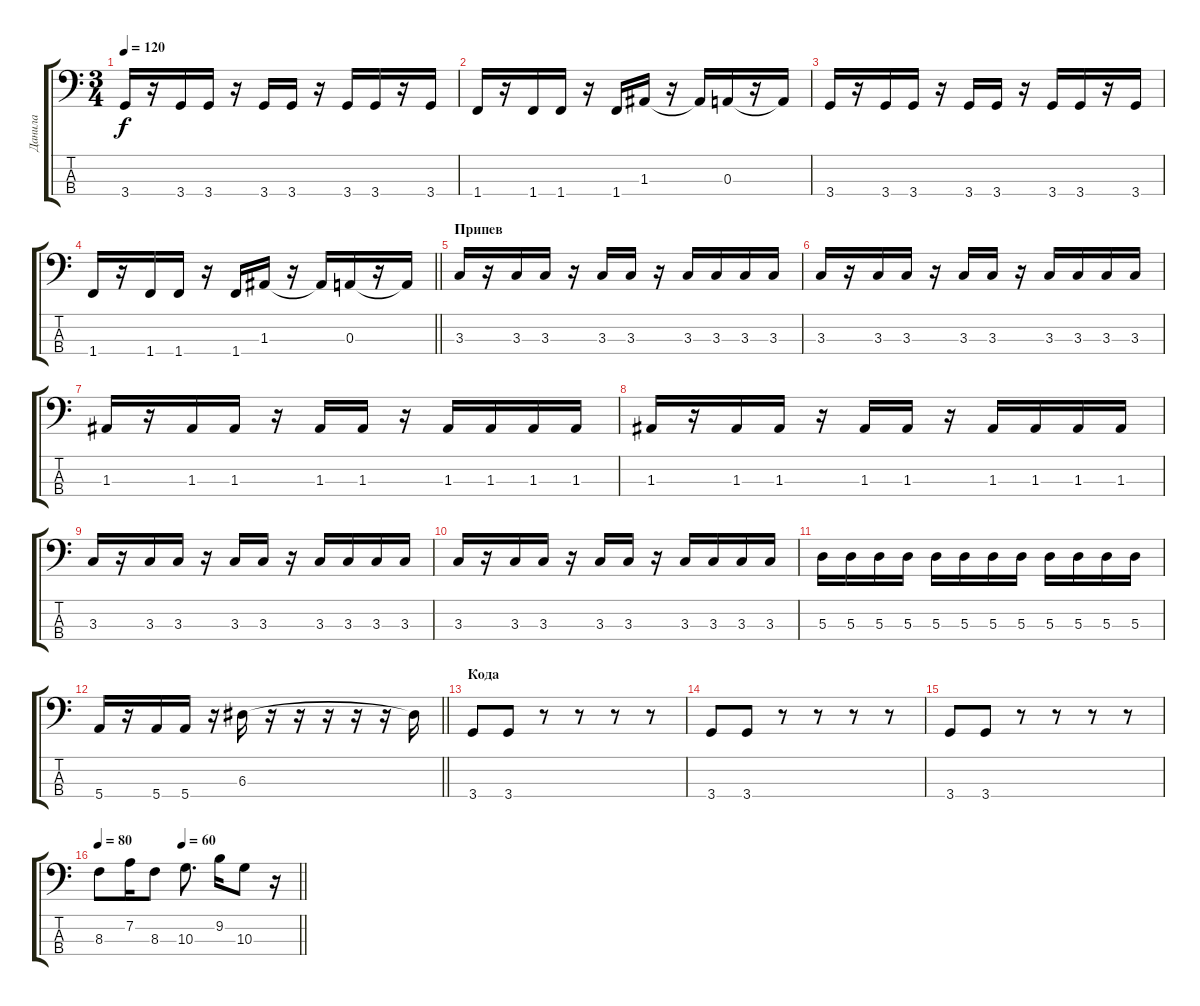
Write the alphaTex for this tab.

\track ("Данила" "Данила") {instrument electricbassfinger}
\staff {score tabs}
\tuning (G2 D2 A1 E1) {hide}
\ts (3 4)
\tempo 120
\clef f4
\ks c
3.4.16{dy f} r.16 3.4.16 3.4.16 r.16 3.4.16 3.4.16 r.16 3.4.16 3.4.16 r.16 3.4.16 |
1.4.16 r.16 1.4.16 1.4.16 r.16 1.4.16 1.3.16 r.16 1.3{t}.16 0.3.16 r.16 0.3{t}.16 |
3.4.16 r.16 3.4.16 3.4.16 r.16 3.4.16 3.4.16 r.16 3.4.16 3.4.16 r.16 3.4.16 |
\barLineRight lightlight
1.4.16 r.16 1.4.16 1.4.16 r.16 1.4.16 1.3.16 r.16 1.3{t}.16 0.3.16 r.16 0.3{t}.16 |
\section ("" "Припев")
3.3.16 r.16 3.3.16 3.3.16 r.16 3.3.16 3.3.16 r.16 3.3.16 3.3.16 3.3.16 3.3.16 |
3.3.16 r.16 3.3.16 3.3.16 r.16 3.3.16 3.3.16 r.16 3.3.16 3.3.16 3.3.16 3.3.16 |
1.3.16 r.16 1.3.16 1.3.16 r.16 1.3.16 1.3.16 r.16 1.3.16 1.3.16 1.3.16 1.3.16 |
1.3.16 r.16 1.3.16 1.3.16 r.16 1.3.16 1.3.16 r.16 1.3.16 1.3.16 1.3.16 1.3.16 |
3.3.16 r.16 3.3.16 3.3.16 r.16 3.3.16 3.3.16 r.16 3.3.16 3.3.16 3.3.16 3.3.16 |
3.3.16 r.16 3.3.16 3.3.16 r.16 3.3.16 3.3.16 r.16 3.3.16 3.3.16 3.3.16 3.3.16 |
5.3.16 5.3.16 5.3.16 5.3.16 5.3.16 5.3.16 5.3.16 5.3.16 5.3.16 5.3.16 5.3.16 5.3.16 |
\barLineRight lightlight
5.4.16 r.16 5.4.16 5.4.16 r.16 6.3.16 r.16 r.16 r.16 r.16 r.16 6.3{t}.16 |
\section ("" "Кода")
3.4.8 3.4.8 r.8 r.8 r.8 r.8 |
3.4.8 3.4.8 r.8 r.8 r.8 r.8 |
3.4.8 3.4.8 r.8 r.8 r.8 r.8 |
\tempo 80
\tempo (60 0.4166666666666667)
\barLineRight lightlight
8.3.8 7.2.16 8.3.8 10.3.8{d} 9.2.16 10.3.8 r.16
